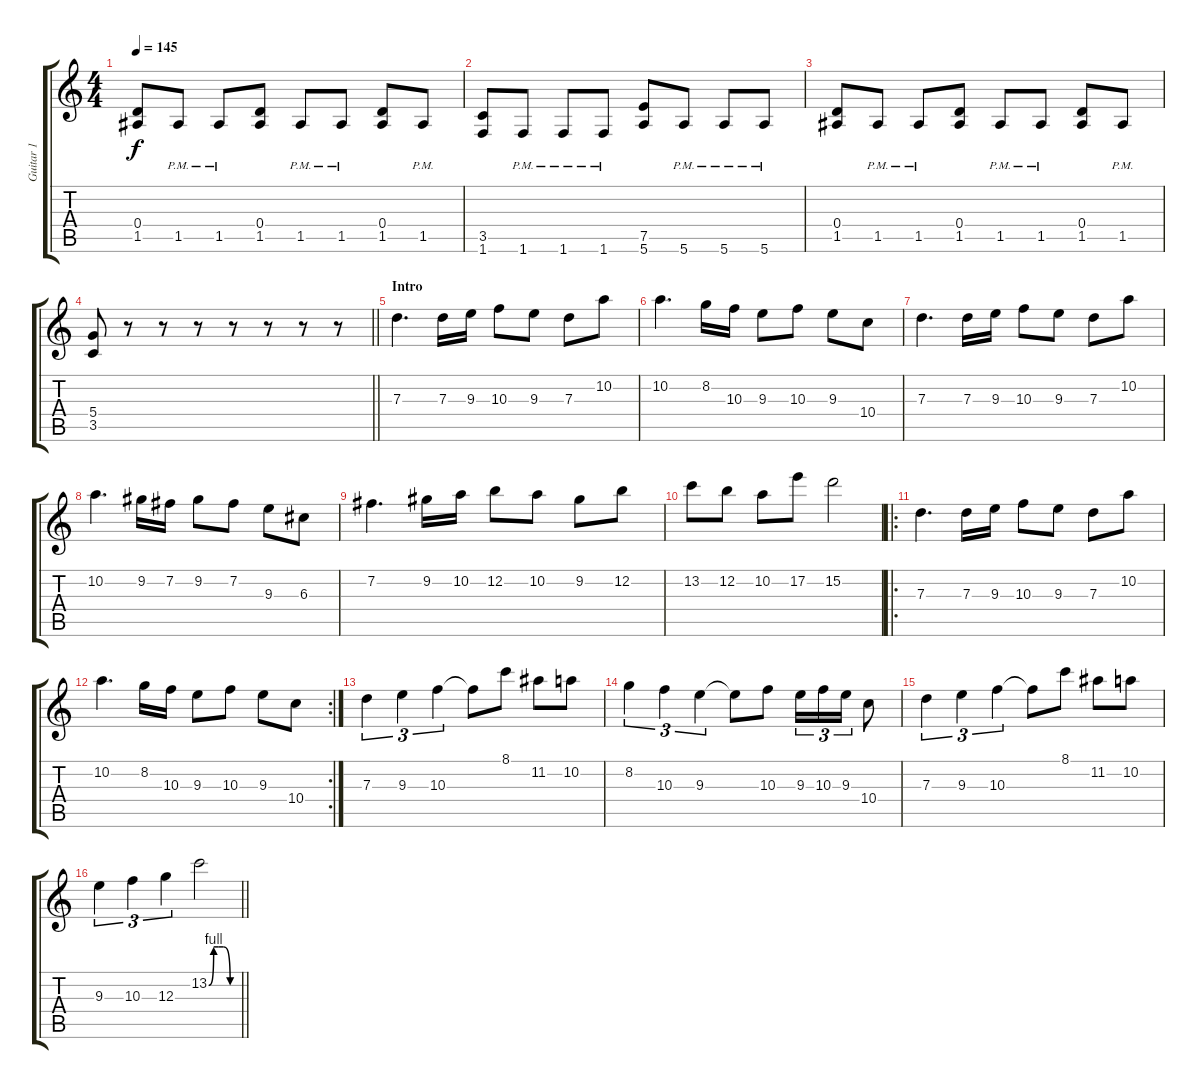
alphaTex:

\track ("Guitar 1" "Guitar 1") {instrument distortionguitar}
\staff {score tabs}
\tuning (E4 B3 G3 D3 A2 E2) {hide}
\ts (4 4)
\tempo 145
\clef g2
\ks c
(0.4 1.5).8{dy f} 1.5{pm}.8 1.5{pm}.8 (0.4 1.5).8 1.5{pm}.8 1.5{pm}.8 (0.4 1.5).8 1.5{pm}.8 |
(3.5 1.6).8 1.6{pm}.8 1.6{pm}.8 1.6{pm}.8 (7.5 5.6).8 5.6{pm}.8 5.6{pm}.8 5.6{pm}.8 |
(0.4 1.5).8 1.5{pm}.8 1.5{pm}.8 (0.4 1.5).8 1.5{pm}.8 1.5{pm}.8 (0.4 1.5).8 1.5{pm}.8 |
\barLineRight lightlight
(5.4 3.5).8 r.8 r.8 r.8 r.8 r.8 r.8 r.8 |
\section ("" "Intro")
7.3.4{d} 7.3.16 9.3.16 10.3.8 9.3.8 7.3.8 10.2.8 |
10.2.4{d} 8.2.16 10.3.16 9.3.8 10.3.8 9.3.8 10.4.8 |
7.3.4{d} 7.3.16 9.3.16 10.3.8 9.3.8 7.3.8 10.2.8 |
10.2.4{d} 9.2.16 7.2.16 9.2.8 7.2.8 9.3.8 6.3.8 |
7.2.4{d} 9.2.16 10.2.16 12.2.8 10.2.8 9.2.8 12.2.8 |
13.2.8 12.2.8 10.2.8 17.2.8 15.2.2 |
\ro
7.3.4{d} 7.3.16 9.3.16 10.3.8 9.3.8 7.3.8 10.2.8 |
\rc 2
10.2.4{d} 8.2.16 10.3.16 9.3.8 10.3.8 9.3.8 10.4.8 |
7.3.4{tu (3 2)} 9.3.4{tu (3 2)} 10.3.4{tu (3 2)} 10.3{t}.8 8.1.8 11.2.8 10.2.8 |
8.2.4{tu (3 2)} 10.3.4{tu (3 2)} 9.3.4{tu (3 2)} 9.3{t}.8 10.3.8 9.3.16{tu (3 2)} 10.3.16{tu (3 2)} 9.3.16{tu (3 2)} 10.4.8 |
7.3.4{tu (3 2)} 9.3.4{tu (3 2)} 10.3.4{tu (3 2)} 10.3{t}.8 8.1.8 11.2.8 10.2.8 |
\barLineRight lightlight
9.3.4{tu (3 2)} 10.3.4{tu (3 2)} 12.3.4{tu (3 2)} 13.2{be (custom 0 0 10 4 20 4 30 4 44 0 60 0)}.2
